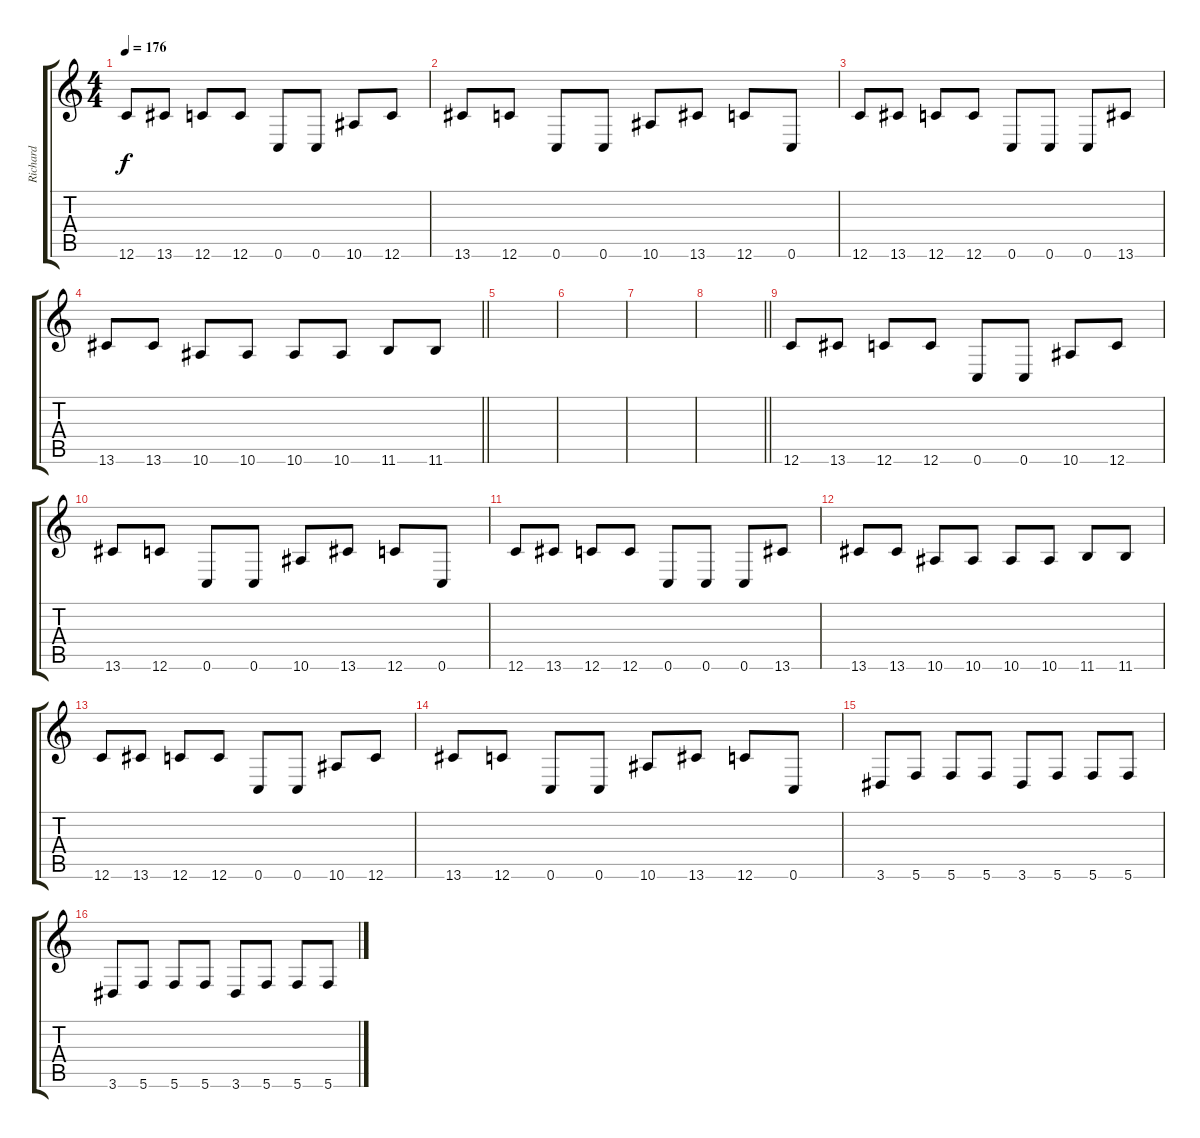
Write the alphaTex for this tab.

\track ("Richard" "Richard") {instrument distortionguitar}
\staff {score tabs}
\tuning (D4 A3 F3 C3 G2 C2) {hide}
\ts (4 4)
\tempo 176
\clef g2
\ks c
12.6.8{dy f} 13.6.8 12.6.8 12.6.8 0.6.8 0.6.8 10.6.8 12.6.8 |
13.6.8 12.6.8 0.6.8 0.6.8 10.6.8 13.6.8 12.6.8 0.6.8 |
12.6.8 13.6.8 12.6.8 12.6.8 0.6.8 0.6.8 0.6.8 13.6.8 |
\barLineRight lightlight
13.6.8 13.6.8 10.6.8 10.6.8 10.6.8 10.6.8 11.6.8 11.6.8 |
|
|
|
\barLineRight lightlight
|
12.6.8 13.6.8 12.6.8 12.6.8 0.6.8 0.6.8 10.6.8 12.6.8 |
13.6.8 12.6.8 0.6.8 0.6.8 10.6.8 13.6.8 12.6.8 0.6.8 |
12.6.8 13.6.8 12.6.8 12.6.8 0.6.8 0.6.8 0.6.8 13.6.8 |
13.6.8 13.6.8 10.6.8 10.6.8 10.6.8 10.6.8 11.6.8 11.6.8 |
12.6.8 13.6.8 12.6.8 12.6.8 0.6.8 0.6.8 10.6.8 12.6.8 |
13.6.8 12.6.8 0.6.8 0.6.8 10.6.8 13.6.8 12.6.8 0.6.8 |
3.6.8 5.6.8 5.6.8 5.6.8 3.6.8 5.6.8 5.6.8 5.6.8 |
3.6.8 5.6.8 5.6.8 5.6.8 3.6.8 5.6.8 5.6.8 5.6.8
